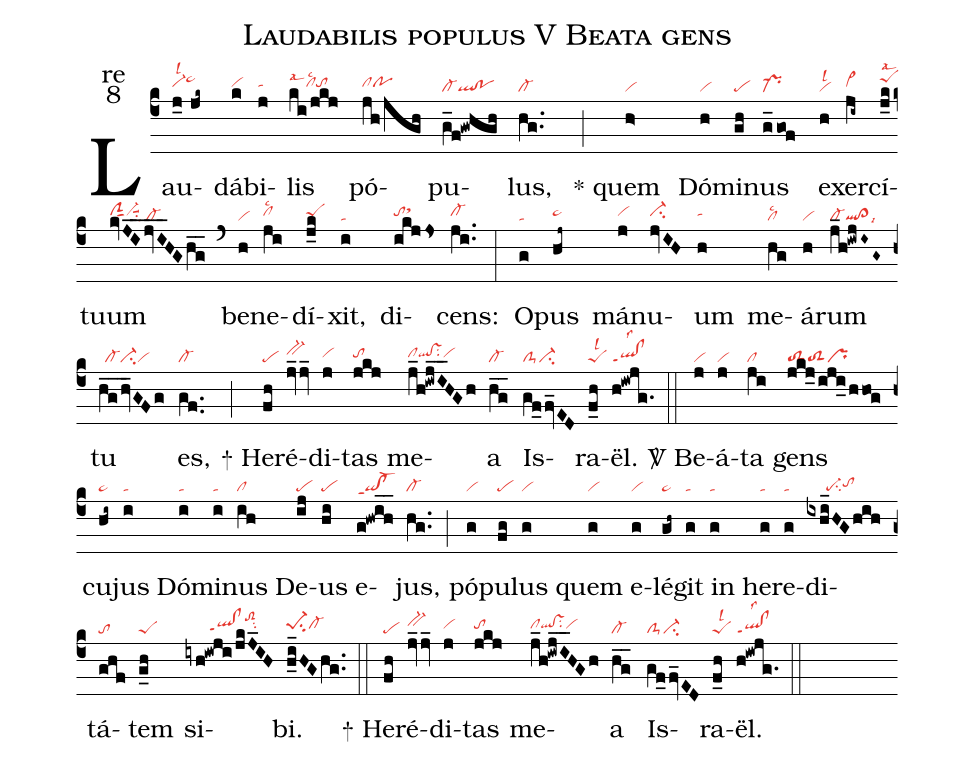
name:Laudabilis populus V Beata gens;
office-part:re;
mode:8;
nabc-lines:1;
%%
(c4) Lau(j_0//jk~|vi-hhlsl2pe~hj)dá(k|vihh)bi(j|tahh)lis(ki/jkj|clhhlsal1lsc2tohh)
pó(jh/jgh|clhhpohh)pu(g_f!gwhgh|cl-ql!po)lus,(hg..|cl-) (;)
<sp>*</sp> quem(h>|vi) Dó(h|vi)mi(gh|pe)nus(g_1gof|pr-)
e(h|vilsl2)xer(ji~|vi>hh)cí(j_k|peShjlsal2)tuum(kvJI__jvI__HGhg__|clShhsut1vi-hhsuu1su2/cl-) (`)
be(h|vi)ne(ji|clhhlsc2)dí(j_k|peShh)xit,(i|ta) di(ikjjs|tohhsthj)cens:(ji..|cl-hh) (:)
O(g|ta)pus(hj~|pe~hh) má(j|vihh)nu(jvIH|ci-hh)um(h|tahh)
me(hg|cllsc2)á(h|vi)rum(j_h!iwjI~G~|cl-ql!cl>lsi9)
tu(hg__hv_GFg|//cl-ci-vi) es,(gf..|cl-) (;)
<sp>+</sp> He(fh|pe)ré(jv_jv_|bv-hi)di(j|vihh)tas(jkj|tohh)
me(j_h!iwjI__HGh|clhhqlhh!vshhsu2vihh)a(hg__|cl-)
Is(gf_fv_ED|clS-ci-)ra(f_h|peSlsl2)ël.(h!iwjg.|ql!clppt1lss2) (::)

<sp>V/</sp> Be(j|vi)á(j|vi)ta(ji|cl) gens(jkj_/iji_/hhog|toS2toS2pr)
cu(hi~|pe~)jus(i|ta) Dó(i|ta)mi(i|ta)nus(ih|cl) De(ij|pe)us(hi|pe)
e(g!hwih__|qi!cl-ppt1)jus,(hg..|cl-) (;)
pó(g|vi)pu(fg|pe)lus(g|vi) quem(g|vi) e(g|vi)lé(gh~|pe~)git(g|ta)
in(g|ta) he(g|ta)re(g|ta)di(ixhi_HGhih|//////pe-su2tohh)tá(ghf|to)tem(g_h|peS)
si(iyh!iwji/jkJ_IH|///////qlhg!clhgppt1toS2hksu2)bi.(h_i_HGhg..|pe-1hhsu2cl-hh) (::)

<sp>+</sp> He(fh|pe)ré(jv_jv_|bv-hi)di(j|vihh)tas(jkj|tohh)
me(j_h!iwjI__HGh|clhhqlhh!vshhsu2vihh)a(hg__|cl-)
Is(gf_fv_ED|clS-ci-)ra(f_h|peSlsl2)ël.(h!iwjg.|ql!clppt1lss2) (::)
